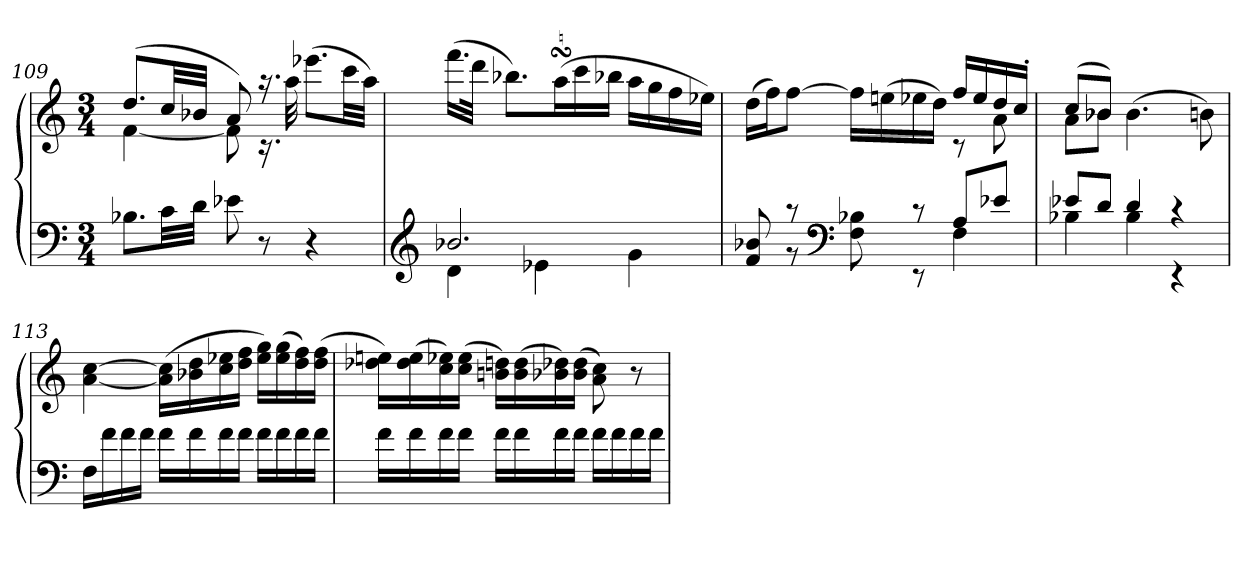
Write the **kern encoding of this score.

**kern	**kern
*part1	*part1
*staff2	*staff1
*clefF4	*clefG2
*k[]	*k[]
*M3/4	*M3/4
=109	=109
*	*^
8.B-X\L	(>8.dd/L	[<4f\
32c\LL	32cc/LL	.
32d\JJJ	32b-X/JJJ	.
8e-X\	8a/)	8f\]
8r	16.raa	16.rc
.	32aa\	4ryy
4r	(>8.eee-X\L	.
.	32ccc\LL	.
.	32aa\JJJ)	32ryy
*	*v	*v
!!LO:LB:g=z
=110	=110
*clefG2	*
*^	*
2.b-X/	4d\	(>16.fff\LL
.	.	32ddd\JJk
.	.	8.bb-X\L)
.	4e-X\	.
.	.	(>16aasSSS\L
.	.	16ccc\
.	.	16bb-\JJ
.	4g\	16aa\LL
.	.	16gg\
.	.	16ff\
.	.	16ee-X\JJ)
=111	=111	=111
*	*	*^
8f/ 8b-X/	8ryy	(<16dd\LL	2ryy
.	.	16ff\J)	.
8raa	8r	[<8ff\J	.
*clefF4	*	*	*
8F\ 8B-X\	8ryy	16ff\LL]	.
.	.	(>16een\	.
8rc	8rEE	16ee-X\	.
.	.	16dd\JJ)	.
8A/L	4F\	16ff/LL	8rc
.	.	16ee-/	.
8e-X/J	.	16dd/	8a\
.	.	16cc'>/JJ	.
=112	=112	=112	=112
8e-X/L	4B-X\	(>8cc/L	8a\L
8d/J	.	8b-X/J)	8b-\J
4d/	4B-\	(>4.b-\	2ryy
4rc	4rEE	.	.
.	.	8bn\)	.
*v	*v	*	*
*	*v	*v
!!LO:LB:g=z
=113	=113
16F\LL	[4a\ [4cc\
16f\	.
16f\	.
16f\JJ	.
16f\LL	(>16a\] 16cc\]LL
16f\	16b-i\ 16dd\
16f\	16cc\ 16ee-X\
16f\JJ	16dd\ 16ff\JJ
16f\LL	16ee-\ 16gg\LL)
16f\	(>16ee-\ 16gg\
16f\	16dd\ 16ff\)
16f\JJ	(16dd\ 16ff\JJ
=114	=114
16f\LL	16dd-X\ 16een\LL)
16f\	(>16dd-\ 16ee\
16f\	16cc\ 16ee-X\)
16f\JJ	(>16cc\ 16ee-\JJ
16f\LL	16bn\ 16ddn\LL)
16f\	(>16b\ 16dd\
16f\	16b-X\ 16dd-X\)
16f\JJ	(>16b-\ 16dd-\JJ
16f\LL	8a\ 8cc\)
16f\	.
16f\	8r
16f\JJ	.
=	=
*-	*-
